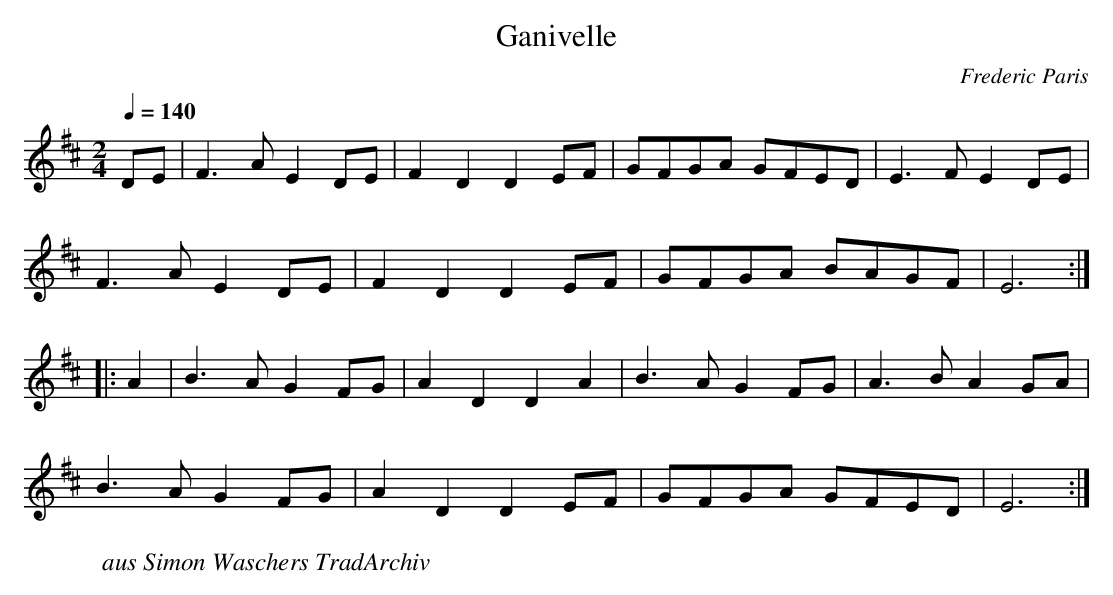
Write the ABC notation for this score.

X:1
T:Ganivelle
C:Frederic Paris
M:2/4
L:1/8
Q:1/4=140
K:D
DE |\
F3A E2DE | F2D2 D2EF | GFGA GFED | E3F E2DE |
F3A E2DE | F2D2 D2EF | GFGA BAGF | E6 :|
|: A2 |\
B3A G2FG | A2D2 D2A2 | B3A G2FG | A3B A2GA |
B3A G2FG | A2D2 D2EF | GFGA GFED | E6 :|
W:aus Simon Waschers TradArchiv
